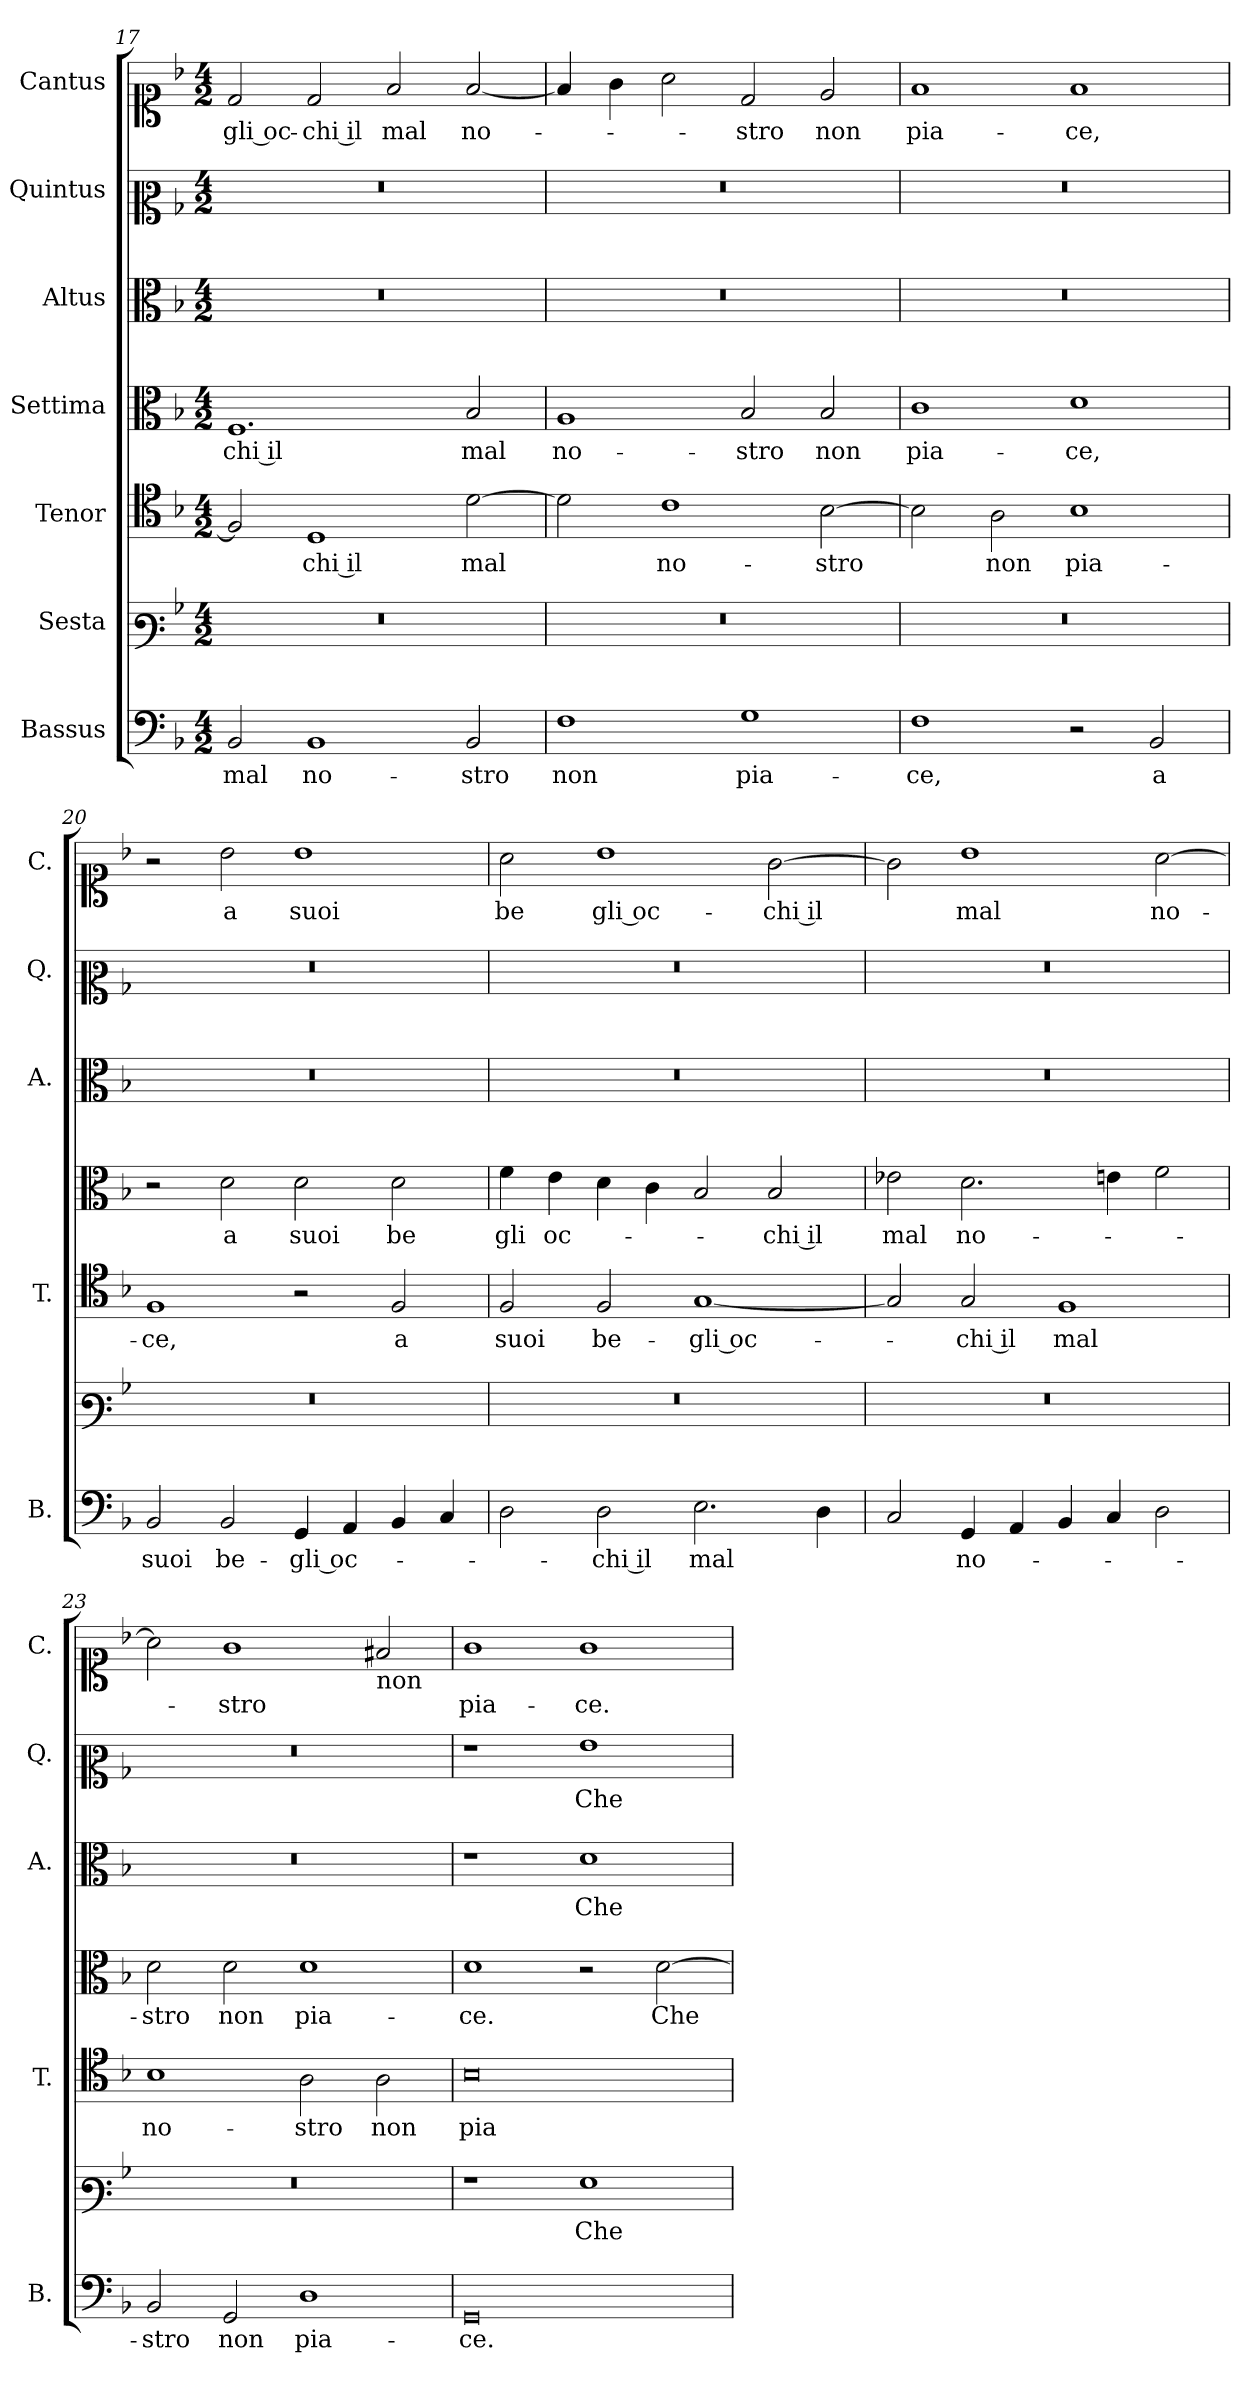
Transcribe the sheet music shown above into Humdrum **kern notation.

**kern	**text	**kern	**text	**kern	**text	**kern	**text	**kern	**text	**kern	**text	**kern	**text
*part7	*part7	*part6	*part6	*part5	*part5	*part4	*part4	*part3	*part3	*part2	*part2	*part1	*part1
*staff7	*staff7	*staff6	*staff6	*staff5	*staff5	*staff4	*staff4	*staff3	*staff3	*staff2	*staff2	*staff1	*staff1
*I"Bassus	*	*I"Sesta	*	*I"Tenor	*	*I"Settima	*	*I"Altus	*	*I"Quintus	*	*I"Cantus	*
*I'B.	*	*	*	*I'T.	*	*	*	*I'A.	*	*I'Q.	*	*I'C.	*
*clefF4	*	*clefF3	*	*clefC4	*	*clefC3	*	*clefC3	*	*clefC2	*	*clefC1	*
*k[b-]	*	*k[b-]	*	*k[b-]	*	*k[b-]	*	*k[b-]	*	*k[b-]	*	*k[b-]	*
*M4/2	*	*M4/2	*	*M4/2	*	*M4/2	*	*M4/2	*	*M4/2	*	*M4/2	*
=17	=17	=17	=17	=17	=17	=17	=17	=17	=17	=17	=17	=17	=17
2BB-/	mal	0r	.	2F/]	.	1.F	-chi il	0r	.	0r	.	2d/	-gli oc-
1BB-	no-	.	.	1D	-chi il	.	.	.	.	.	.	2d/	-chi il
.	.	.	.	.	.	.	.	.	.	.	.	2f/	mal
2BB-/	-stro	.	.	[2d\	mal	2B-/	mal	.	.	.	.	[2f/	no-
=18	=18	=18	=18	=18	=18	=18	=18	=18	=18	=18	=18	=18	=18
1F	non	0r	.	2d\]	.	1A	no-	0r	.	0r	.	4f/]	.
.	.	.	.	.	.	.	.	.	.	.	.	4g\	.
.	.	.	.	1c	no-	.	.	.	.	.	.	2a\	.
1G	pia-	.	.	.	.	2B-/	-stro	.	.	.	.	2d/	-stro
.	.	.	.	[2B-\	-stro	2B-/	non	.	.	.	.	2e/	non
=19	=19	=19	=19	=19	=19	=19	=19	=19	=19	=19	=19	=19	=19
1F	-ce,	0r	.	2B-\]	.	1c	pia-	0r	.	0r	.	1f	pia-
.	.	.	.	2A\	non	.	.	.	.	.	.	.	.
2r	.	.	.	1B-	pia-	1d	-ce,	.	.	.	.	1f	-ce,
2BB-/	a	.	.	.	.	.	.	.	.	.	.	.	.
=20	=20	=20	=20	=20	=20	=20	=20	=20	=20	=20	=20	=20	=20
2BB-/	suoi	0r	.	1F	-ce,	2r	.	0r	.	0r	.	2r	.
2BB-/	be-	.	.	.	.	2d\	a	.	.	.	.	2b-\	a
4GG/	-gli oc-	.	.	2r	.	2d\	suoi	.	.	.	.	1b-	suoi
4AA/	.	.	.	.	.	.	.	.	.	.	.	.	.
4BB-/	.	.	.	2F/	a	2d\	be	.	.	.	.	.	.
4C/	.	.	.	.	.	.	.	.	.	.	.	.	.
=21	=21	=21	=21	=21	=21	=21	=21	=21	=21	=21	=21	=21	=21
2D\	.	0r	.	2F/	suoi	4f\	gli	0r	.	0r	.	2a\	be
.	.	.	.	.	.	4e\	oc-	.	.	.	.	.	.
2D\	chi il	.	.	2F/	be-	4d\	.	.	.	.	.	1b-	gli oc-
.	.	.	.	.	.	4c\	.	.	.	.	.	.	.
2.E\	mal	.	.	[1G	-gli oc-	2B-/	.	.	.	.	.	.	.
.	.	.	.	.	.	2B-/	-chi il	.	.	.	.	[2g\	-chi il
4D\	.	.	.	.	.	.	.	.	.	.	.	.	.
!!LO:LB:g=z
=22	=22	=22	=22	=22	=22	=22	=22	=22	=22	=22	=22	=22	=22
2C/	.	0r	.	2G/]	.	2e-X\	mal	0r	.	0r	.	2g\]	.
4GG/	no-	.	.	2G/	chi il	2.d\	no-	.	.	.	.	1b-	mal
4AA/	.	.	.	.	.	.	.	.	.	.	.	.	.
4BB-/	.	.	.	1F	mal	.	.	.	.	.	.	.	.
4C/	.	.	.	.	.	4en\	.	.	.	.	.	.	.
2D\	.	.	.	.	.	2f\	.	.	.	.	.	[2a\	no-
=23	=23	=23	=23	=23	=23	=23	=23	=23	=23	=23	=23	=23	=23
2BB-/	-stro	0r	.	1B-	no-	2d\	-stro	0r	.	0r	.	2a\]	.
2GG/	non	.	.	.	.	2d\	non	.	.	.	.	1g	-stro
1D	pia-	.	.	2A\	-stro	1d	pia-	.	.	.	.	.	.
!	!	!	!	!	!	!	!	!	!	!	!	!LO:TX:b:t=non	!
.	.	.	.	2A\	non	.	.	.	.	.	.	2f#X/	.
=24	=24	=24	=24	=24	=24	=24	=24	=24	=24	=24	=24	=24	=24
0GG	-ce.	1r	.	0B-	pia-	1d	-ce.	1r	.	1r	.	1g	pia-
.	.	1G	Che	.	.	2r	.	1d	-Che	1g	-Che	1g	-ce.
.	.	.	.	.	.	[2d\	Che	.	.	.	.	.	.
=	=	=	=	=	=	=	=	=	=	=	=	=	=
*-	*-	*-	*-	*-	*-	*-	*-	*-	*-	*-	*-	*-	*-
